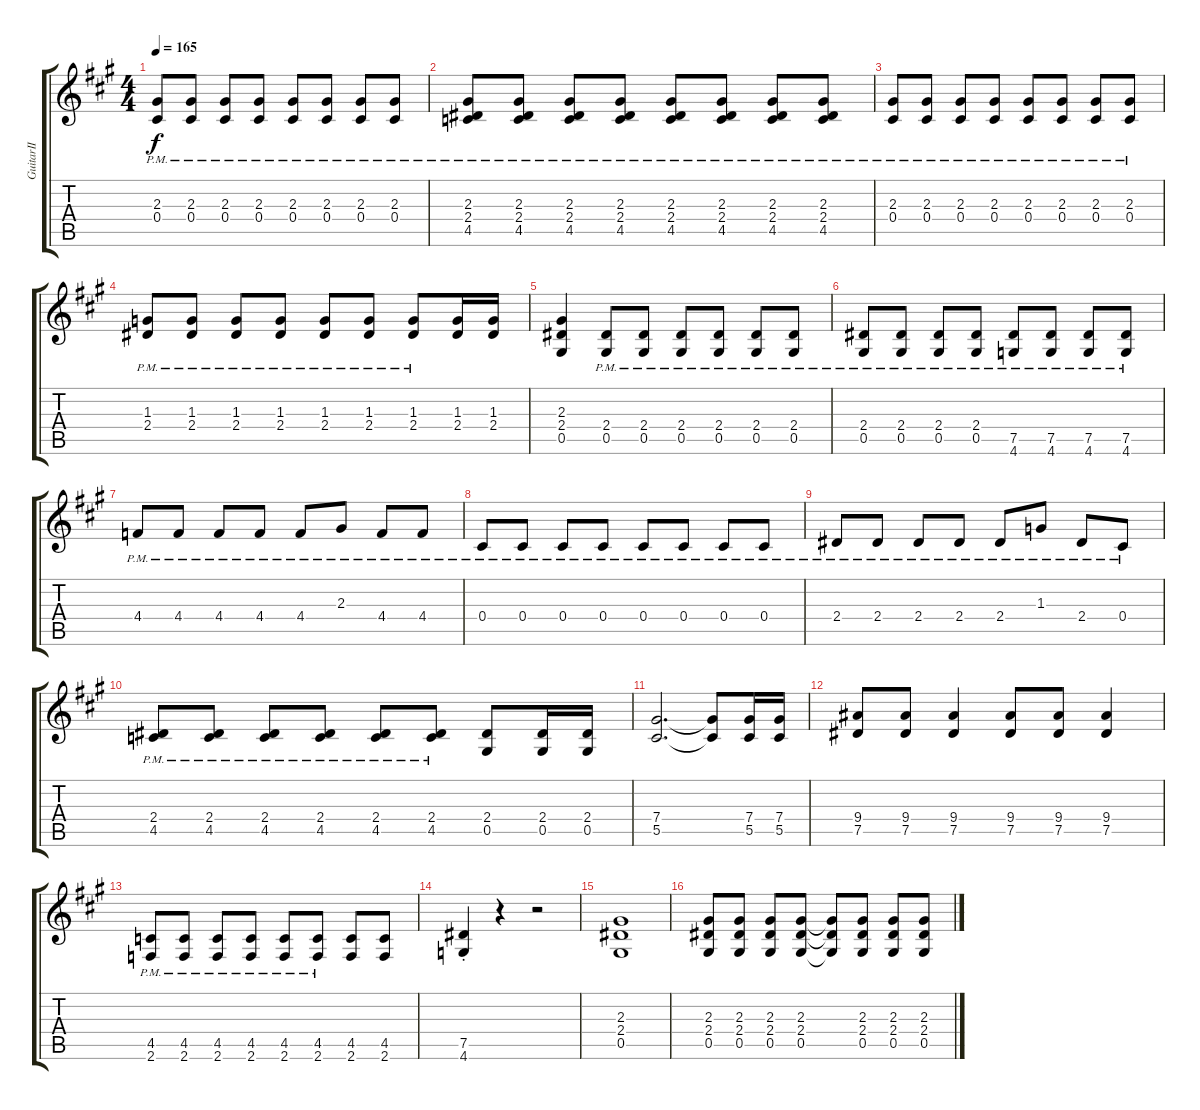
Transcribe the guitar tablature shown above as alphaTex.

\track ("GuitarⅡ" "GuitarⅡ") {instrument electricguitarmuted}
\staff {score tabs}
\tuning (Eb4 Bb3 Gb3 Db3 Ab2 Eb2) {hide}
\ts (4 4)
\tempo 165
\clef g2
\ks a
(2.3{pm} 0.4{pm}).8{dy f} (2.3{pm} 0.4{pm}).8 (2.3{pm} 0.4{pm}).8 (2.3{pm} 0.4{pm}).8 (2.3{pm} 0.4{pm}).8 (2.3{pm} 0.4{pm}).8 (2.3{pm} 0.4{pm}).8 (2.3{pm} 0.4{pm}).8 |
(2.3{pm} 2.4{pm} 4.5{pm}).8 (2.3{pm} 2.4{pm} 4.5{pm}).8 (2.3{pm} 2.4{pm} 4.5{pm}).8 (2.3{pm} 2.4{pm} 4.5{pm}).8 (2.3{pm} 2.4{pm} 4.5{pm}).8 (2.3{pm} 2.4{pm} 4.5{pm}).8 (2.3{pm} 2.4{pm} 4.5{pm}).8 (2.3{pm} 2.4{pm} 4.5{pm}).8 |
(2.3{pm} 0.4{pm}).8 (2.3{pm} 0.4{pm}).8 (2.3{pm} 0.4{pm}).8 (2.3{pm} 0.4{pm}).8 (2.3{pm} 0.4{pm}).8 (2.3{pm} 0.4{pm}).8 (2.3{pm} 0.4{pm}).8 (2.3{pm} 0.4{pm}).8 |
(1.3{pm} 2.4{pm}).8 (1.3{pm} 2.4{pm}).8 (1.3{pm} 2.4{pm}).8 (1.3{pm} 2.4{pm}).8 (1.3{pm} 2.4{pm}).8 (1.3{pm} 2.4{pm}).8 (1.3{pm} 2.4{pm}).8 (1.3 2.4).16 (1.3 2.4).16 |
(2.3 2.4 0.5).4 (2.4{pm} 0.5{pm}).8 (2.4{pm} 0.5{pm}).8 (2.4{pm} 0.5{pm}).8 (2.4{pm} 0.5{pm}).8 (2.4{pm} 0.5{pm}).8 (2.4{pm} 0.5{pm}).8 |
(2.4{pm} 0.5{pm}).8 (2.4{pm} 0.5{pm}).8 (2.4{pm} 0.5{pm}).8 (2.4{pm} 0.5{pm}).8 (7.5{pm} 4.6{pm}).8 (7.5{pm} 4.6{pm}).8 (7.5{pm} 4.6{pm}).8 (7.5{pm} 4.6{pm}).8 |
4.4{pm}.8 4.4{pm}.8 4.4{pm}.8 4.4{pm}.8 4.4{pm}.8 2.3{pm}.8 4.4{pm}.8 4.4{pm}.8 |
0.4{pm}.8 0.4{pm}.8 0.4{pm}.8 0.4{pm}.8 0.4{pm}.8 0.4{pm}.8 0.4{pm}.8 0.4{pm}.8 |
2.4{pm}.8 2.4{pm}.8 2.4{pm}.8 2.4{pm}.8 2.4{pm}.8 1.3{pm}.8 2.4{pm}.8 0.4{pm}.8 |
(2.4{pm} 4.5{pm}).8 (2.4{pm} 4.5{pm}).8 (2.4{pm} 4.5{pm}).8 (2.4{pm} 4.5{pm}).8 (2.4{pm} 4.5{pm}).8 (2.4{pm} 4.5{pm}).8 (2.4 0.5).8 (2.4 0.5).16 (2.4 0.5).16 |
(7.4 5.5).2{d} (7.4{t} 5.5{t}).8 (7.4 5.5).16 (7.4 5.5).16 |
(9.4 7.5).8 (9.4 7.5).8 (9.4 7.5).4 (9.4 7.5).8 (9.4 7.5).8 (9.4 7.5).4 |
(4.5{pm} 2.6{pm}).8 (4.5{pm} 2.6{pm}).8 (4.5{pm} 2.6{pm}).8 (4.5{pm} 2.6{pm}).8 (4.5{pm} 2.6{pm}).8 (4.5{pm} 2.6{pm}).8 (4.5 2.6).8 (4.5 2.6).8 |
(7.5{st} 4.6).4 r.4 r.2 |
(2.3 2.4 0.5).1 |
(2.3 2.4 0.5).8 (2.3 2.4 0.5).8 (2.3 2.4 0.5).8 (2.3 2.4 0.5).8 (2.3{t} 2.4{t} 0.5{t}).8 (2.3 2.4 0.5).8 (2.3 2.4 0.5).8 (2.3 2.4 0.5).8
